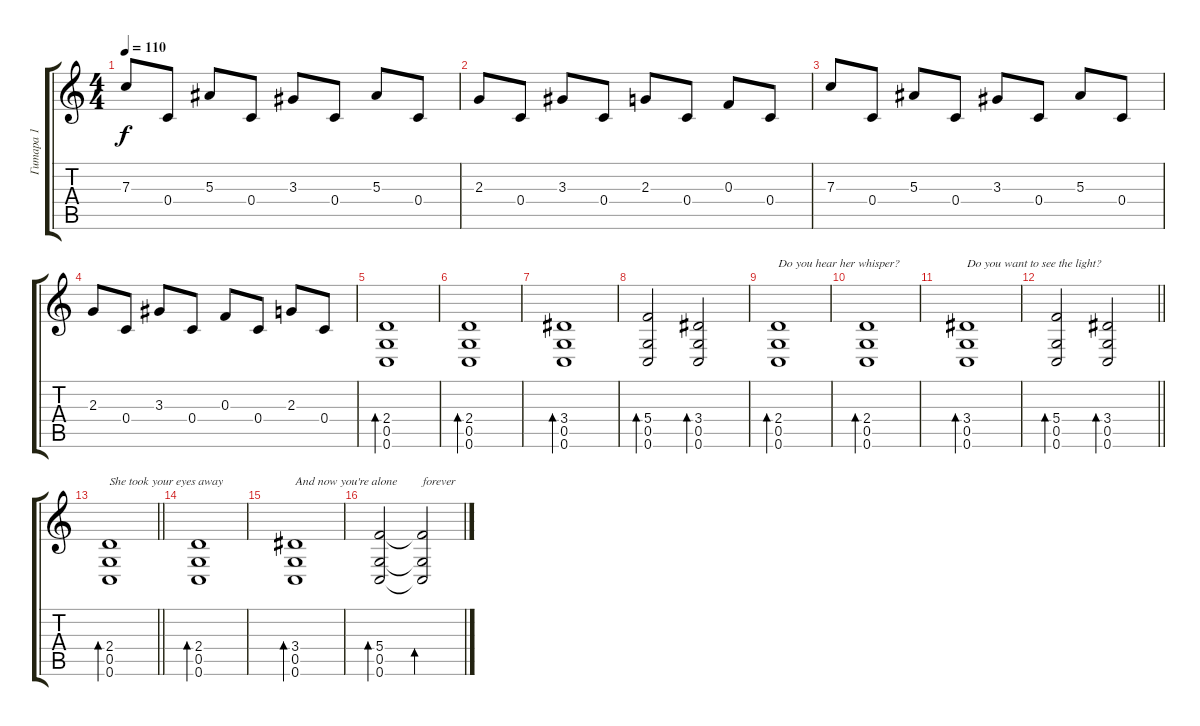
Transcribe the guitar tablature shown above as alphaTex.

\track ("Гитара 1" "Гитара 1") {instrument electricguitarclean}
\staff {score tabs}
\tuning (D4 A3 F3 C3 G2 C2) {hide}
\ts (4 4)
\tempo 110
\clef g2
\ks c
7.3.8{dy f} 0.4.8 5.3.8 0.4.8 3.3.8 0.4.8 5.3.8 0.4.8 |
2.3.8 0.4.8 3.3.8 0.4.8 2.3.8 0.4.8 0.3.8 0.4.8 |
7.3.8 0.4.8 5.3.8 0.4.8 3.3.8 0.4.8 5.3.8 0.4.8 |
2.3.8 0.4.8 3.3.8 0.4.8 0.3.8 0.4.8 2.3.8 0.4.8 |
(2.4 0.5 0.6).1{bd 480} |
(2.4 0.5 0.6).1{bd 480} |
(3.4 0.5 0.6).1{bd 480} |
(5.4 0.5 0.6).2{bd 480} (3.4 0.5 0.6).2{bd 480} |
(2.4 0.5 0.6).1{bd 480 txt "Do you hear her whisper?"} |
(2.4 0.5 0.6).1{bd 480} |
(3.4 0.5 0.6).1{bd 480 txt "Do you want to see the light?"} |
\barLineRight lightlight
(5.4 0.5 0.6).2{bd 480} (3.4 0.5 0.6).2{bd 480} |
\barLineRight lightlight
(2.4 0.5 0.6).1{bd 480 txt "She took your eyes away"} |
(2.4 0.5 0.6).1{bd 480} |
(3.4 0.5 0.6).1{bd 480 txt "And now you're alone"} |
(5.4 0.5 0.6).2{bd 480} (5.4{t} 0.5{t} 0.6{t}).2{bd 480 txt "forever"}
